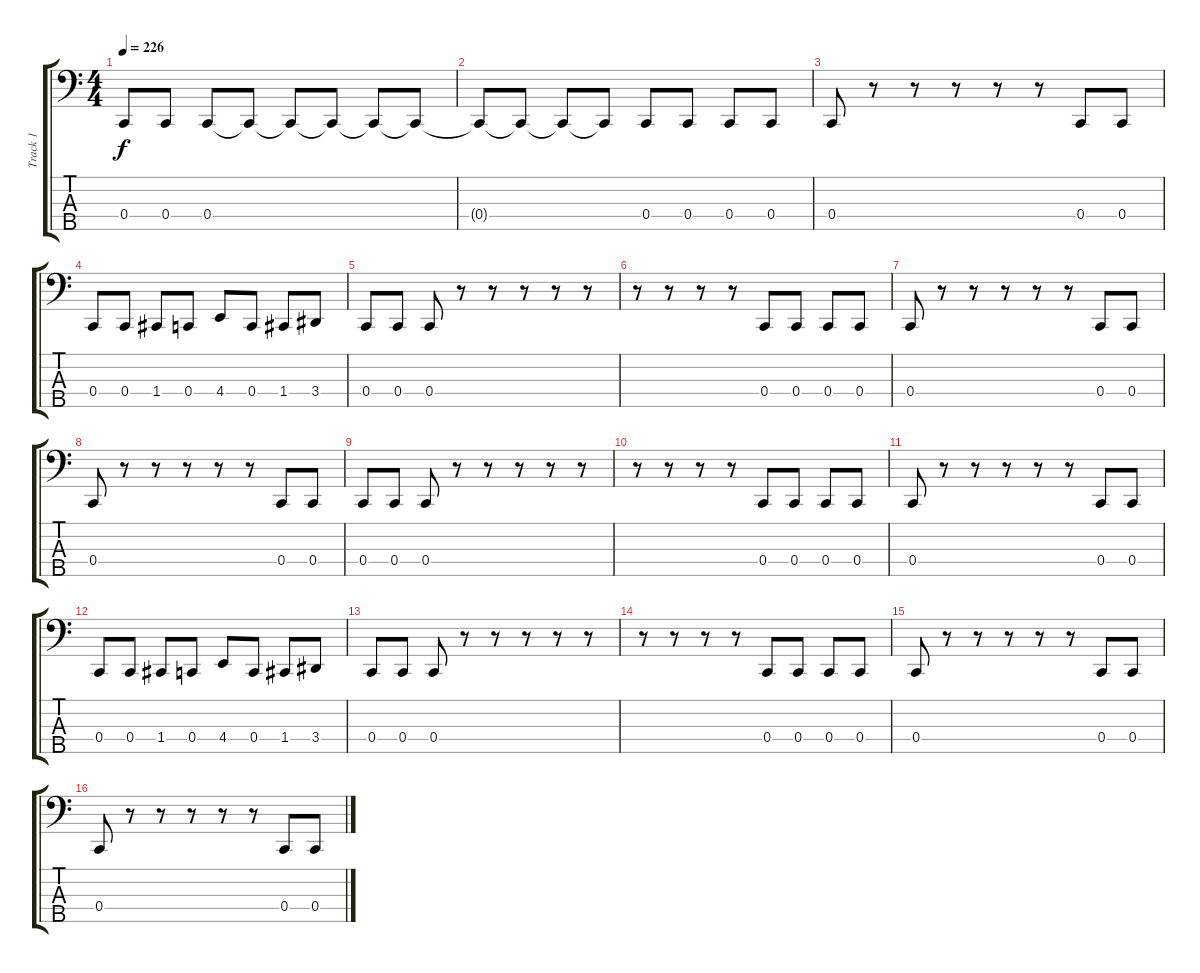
\track ("Track 1" "Track 1") {instrument electricbasspick}
\staff {score tabs}
\tuning (F2 C2 G1 C1 G0) {hide}
\ts (4 4)
\tempo 226
\clef f4
\ks c
0.4.8{dy f} 0.4.8 0.4.8 0.4{t}.8 0.4{t}.8 0.4{t}.8 0.4{t}.8 0.4{t}.8 |
0.4{t}.8 0.4{t}.8 0.4{t}.8 0.4{t}.8 0.4.8 0.4.8 0.4.8 0.4.8 |
0.4.8 r.8 r.8 r.8 r.8 r.8 0.4.8 0.4.8 |
0.4.8 0.4.8 1.4.8 0.4.8 4.4.8 0.4.8 1.4.8 3.4.8 |
0.4.8 0.4.8 0.4.8 r.8 r.8 r.8 r.8 r.8 |
r.8 r.8 r.8 r.8 0.4.8 0.4.8 0.4.8 0.4.8 |
0.4.8 r.8 r.8 r.8 r.8 r.8 0.4.8 0.4.8 |
0.4.8 r.8 r.8 r.8 r.8 r.8 0.4.8 0.4.8 |
0.4.8 0.4.8 0.4.8 r.8 r.8 r.8 r.8 r.8 |
r.8 r.8 r.8 r.8 0.4.8 0.4.8 0.4.8 0.4.8 |
0.4.8 r.8 r.8 r.8 r.8 r.8 0.4.8 0.4.8 |
0.4.8 0.4.8 1.4.8 0.4.8 4.4.8 0.4.8 1.4.8 3.4.8 |
0.4.8 0.4.8 0.4.8 r.8 r.8 r.8 r.8 r.8 |
r.8 r.8 r.8 r.8 0.4.8 0.4.8 0.4.8 0.4.8 |
0.4.8 r.8 r.8 r.8 r.8 r.8 0.4.8 0.4.8 |
0.4.8 r.8 r.8 r.8 r.8 r.8 0.4.8 0.4.8
